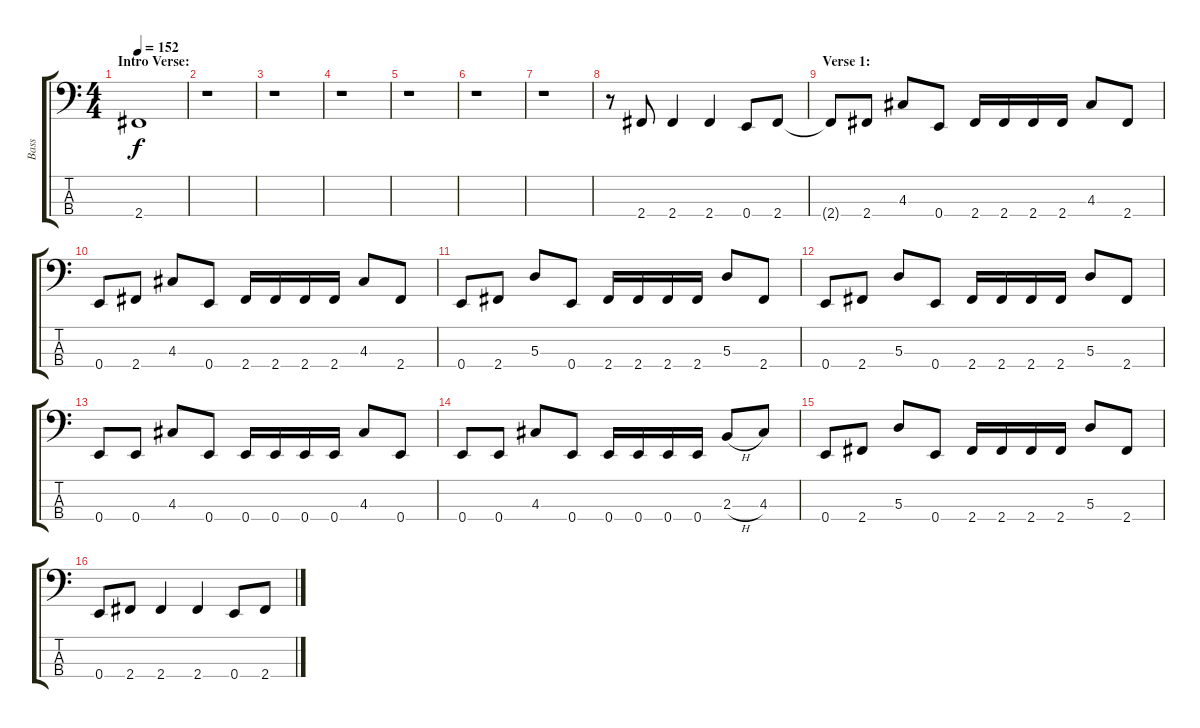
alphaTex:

\track ("Bass" "Bass") {instrument slapbass2}
\staff {score tabs}
\tuning (G2 D2 A1 E1) {hide}
\ts (4 4)
\section ("" "Intro Verse:")
\tempo 152
\clef f4
\ks c
2.4.1{dy f} |
r.1 |
r.1 |
r.1 |
r.1 |
r.1 |
r.1 |
r.8 2.4.8 2.4.4 2.4.4 0.4.8 2.4.8 |
\section ("" "Verse 1:")
2.4{t}.8 2.4.8 4.3.8 0.4.8 2.4.16 2.4.16 2.4.16 2.4.16 4.3.8 2.4.8 |
0.4.8 2.4.8 4.3.8 0.4.8 2.4.16 2.4.16 2.4.16 2.4.16 4.3.8 2.4.8 |
0.4.8 2.4.8 5.3.8 0.4.8 2.4.16 2.4.16 2.4.16 2.4.16 5.3.8 2.4.8 |
0.4.8 2.4.8 5.3.8 0.4.8 2.4.16 2.4.16 2.4.16 2.4.16 5.3.8 2.4.8 |
0.4.8 0.4.8 4.3.8 0.4.8 0.4.16 0.4.16 0.4.16 0.4.16 4.3.8 0.4.8 |
0.4.8 0.4.8 4.3.8 0.4.8 0.4.16 0.4.16 0.4.16 0.4.16 2.3{h}.8 4.3.8 |
0.4.8 2.4.8 5.3.8 0.4.8 2.4.16 2.4.16 2.4.16 2.4.16 5.3.8 2.4.8 |
0.4.8 2.4.8 2.4.4 2.4.4 0.4.8 2.4.8
